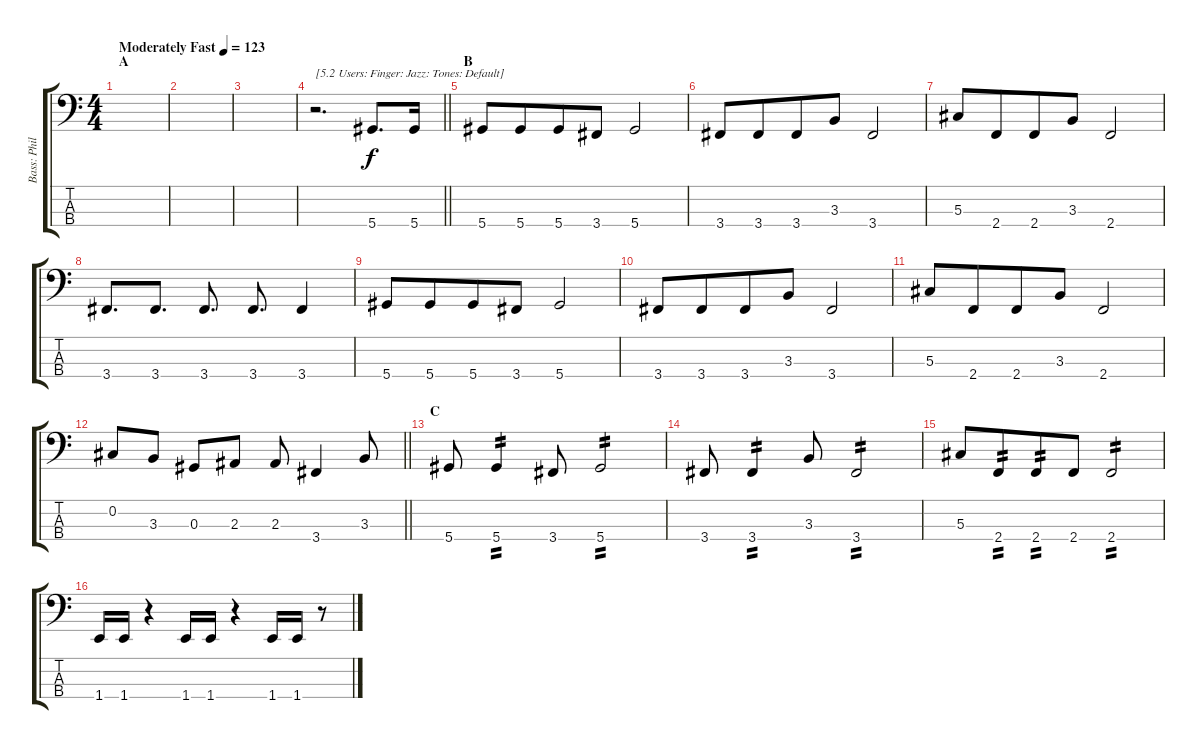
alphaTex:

\track ("Bass: Phillip" "Bass: Phil") {instrument electricbassfinger}
\staff {score tabs}
\tuning (Gb2 Db2 Ab1 Eb1) {hide}
\ts (4 4)
\section ("" "A")
\tempo (123 "Moderately Fast")
\clef f4
\ks c
|
|
|
\barLineRight lightlight
r.2{d txt "[5.2 Users: Finger: Jazz: Tones: Default]"} 5.4.8{d} 5.4.16 |
\section ("" "B")
5.4.8 5.4.8{beam merge} 5.4.8 3.4.8 5.4.2 |
3.4.8 3.4.8{beam merge} 3.4.8 3.3.8 3.4.2 |
5.3.8 2.4.8{beam merge} 2.4.8 3.3.8 2.4.2 |
3.4.8{d} 3.4.8{d} 3.4.8{d} 3.4.8{d} 3.4.4 |
5.4.8 5.4.8{beam merge} 5.4.8 3.4.8 5.4.2 |
3.4.8 3.4.8{beam merge} 3.4.8 3.3.8 3.4.2 |
5.3.8 2.4.8{beam merge} 2.4.8 3.3.8 2.4.2 |
\barLineRight lightlight
0.2.8 3.3.8 0.3.8 2.3.8 2.3.8 3.4.4 3.3.8 |
\section ("" "C")
5.4.8 5.4.4{tp 2} 3.4.8 5.4.2{tp 2} |
3.4.8 3.4.4{tp 2} 3.3.8 3.4.2{tp 2} |
5.3.8 2.4.8{tp 2 beam merge} 2.4.8{tp 2} 2.4.8 2.4.2{tp 2} |
1.4.16 1.4.16 r.4 1.4.16 1.4.16 r.4 1.4.16 1.4.16 r.8
